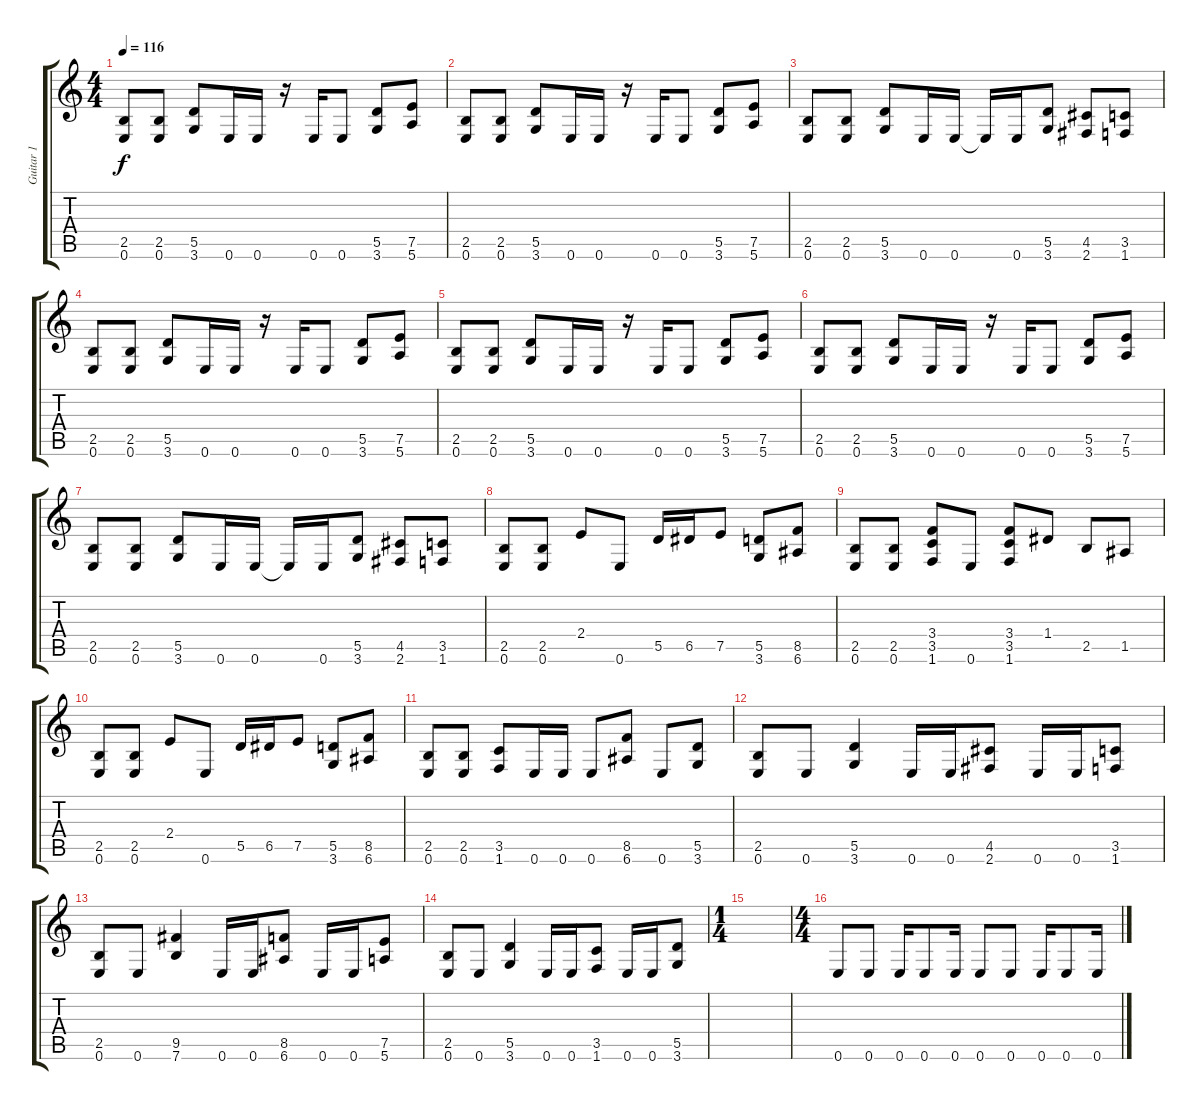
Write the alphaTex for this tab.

\track ("Guitar 1" "Guitar 1") {instrument distortionguitar}
\staff {score tabs}
\tuning (E4 B3 G3 D3 A2 E2) {hide}
\ts (4 4)
\tempo 116
\clef g2
\ks c
(2.5 0.6).8{dy f} (2.5 0.6).8 (5.5 3.6).8 0.6.16 0.6.16 r.16 0.6.16 0.6.8 (5.5 3.6).8 (7.5 5.6).8 |
(2.5 0.6).8 (2.5 0.6).8 (5.5 3.6).8 0.6.16 0.6.16 r.16 0.6.16 0.6.8 (5.5 3.6).8 (7.5 5.6).8 |
(2.5 0.6).8 (2.5 0.6).8 (5.5 3.6).8 0.6.16 0.6.16 0.6{t}.16 0.6.16 (5.5 3.6).8 (4.5 2.6).8 (3.5 1.6).8 |
(2.5 0.6).8 (2.5 0.6).8 (5.5 3.6).8 0.6.16 0.6.16 r.16 0.6.16 0.6.8 (5.5 3.6).8 (7.5 5.6).8 |
(2.5 0.6).8 (2.5 0.6).8 (5.5 3.6).8 0.6.16 0.6.16 r.16 0.6.16 0.6.8 (5.5 3.6).8 (7.5 5.6).8 |
(2.5 0.6).8 (2.5 0.6).8 (5.5 3.6).8 0.6.16 0.6.16 r.16 0.6.16 0.6.8 (5.5 3.6).8 (7.5 5.6).8 |
(2.5 0.6).8 (2.5 0.6).8 (5.5 3.6).8 0.6.16 0.6.16 0.6{t}.16 0.6.16 (5.5 3.6).8 (4.5 2.6).8 (3.5 1.6).8 |
(2.5 0.6).8 (2.5 0.6).8 2.4.8 0.6.8 5.5.16 6.5.16 7.5.8 (5.5 3.6).8 (8.5 6.6).8 |
(2.5 0.6).8 (2.5 0.6).8 (3.4 3.5 1.6).8 0.6.8 (3.4 3.5 1.6).8 1.4.8 2.5.8 1.5.8 |
(2.5 0.6).8 (2.5 0.6).8 2.4.8 0.6.8 5.5.16 6.5.16 7.5.8 (5.5 3.6).8 (8.5 6.6).8 |
(2.5 0.6).8 (2.5 0.6).8 (3.5 1.6).8 0.6.16 0.6.16 0.6.8 (8.5 6.6).8 0.6.8 (5.5 3.6).8 |
(2.5 0.6).8 0.6.8 (5.5 3.6).4 0.6.16 0.6.16 (4.5 2.6).8 0.6.16 0.6.16 (3.5 1.6).8 |
(2.5 0.6).8 0.6.8 (9.5 7.6).4 0.6.16 0.6.16 (8.5 6.6).8 0.6.16 0.6.16 (7.5 5.6).8 |
(2.5 0.6).8 0.6.8 (5.5 3.6).4 0.6.16 0.6.16 (3.5 1.6).8 0.6.16 0.6.16 (5.5 3.6).8 |
\ts (1 4)
|
\ts (4 4)
0.6.8 0.6.8 0.6.16 0.6.8 0.6.16 0.6.8 0.6.8 0.6.16 0.6.8 0.6.16
